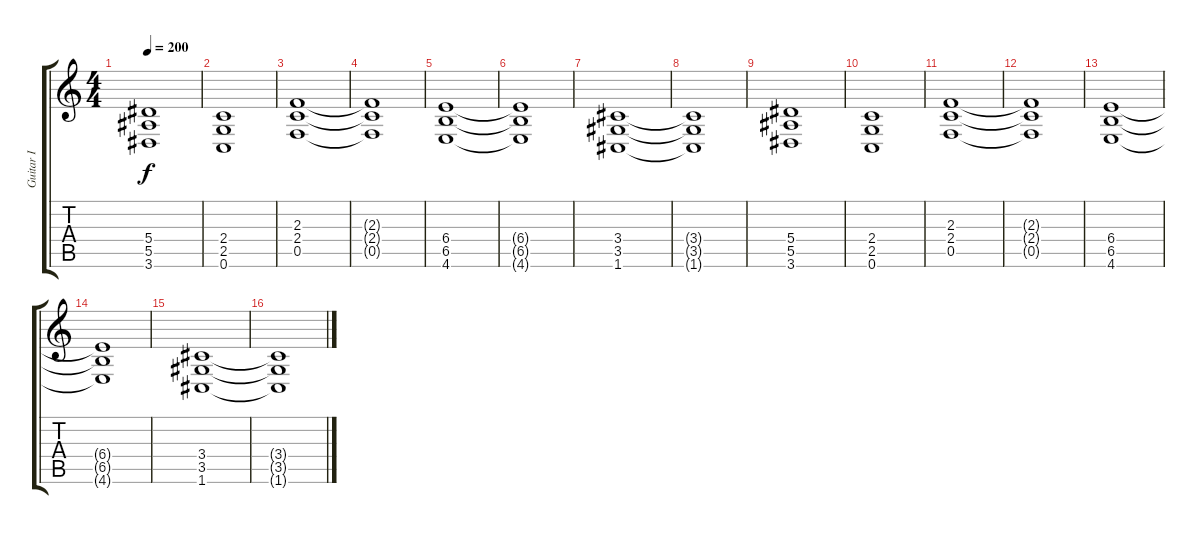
\track ("Guitar I" "Guitar I") {instrument distortionguitar}
\staff {score tabs}
\tuning (C4 G3 Eb3 Bb2 F2 C2) {hide}
\ts (4 4)
\tempo 200
\clef g2
\ks c
(5.4 5.5 3.6).1{dy f} |
(2.4 2.5 0.6).1 |
(2.3 2.4 0.5).1 |
(2.3{t} 2.4{t} 0.5{t}).1 |
(6.4 6.5 4.6).1 |
(6.4{t} 6.5{t} 4.6{t}).1 |
(3.4 3.5 1.6).1 |
(3.4{t} 3.5{t} 1.6{t}).1 |
(5.4 5.5 3.6).1 |
(2.4 2.5 0.6).1 |
(2.3 2.4 0.5).1 |
(2.3{t} 2.4{t} 0.5{t}).1 |
(6.4 6.5 4.6).1 |
(6.4{t} 6.5{t} 4.6{t}).1 |
(3.4 3.5 1.6).1 |
(3.4{t} 3.5{t} 1.6{t}).1
